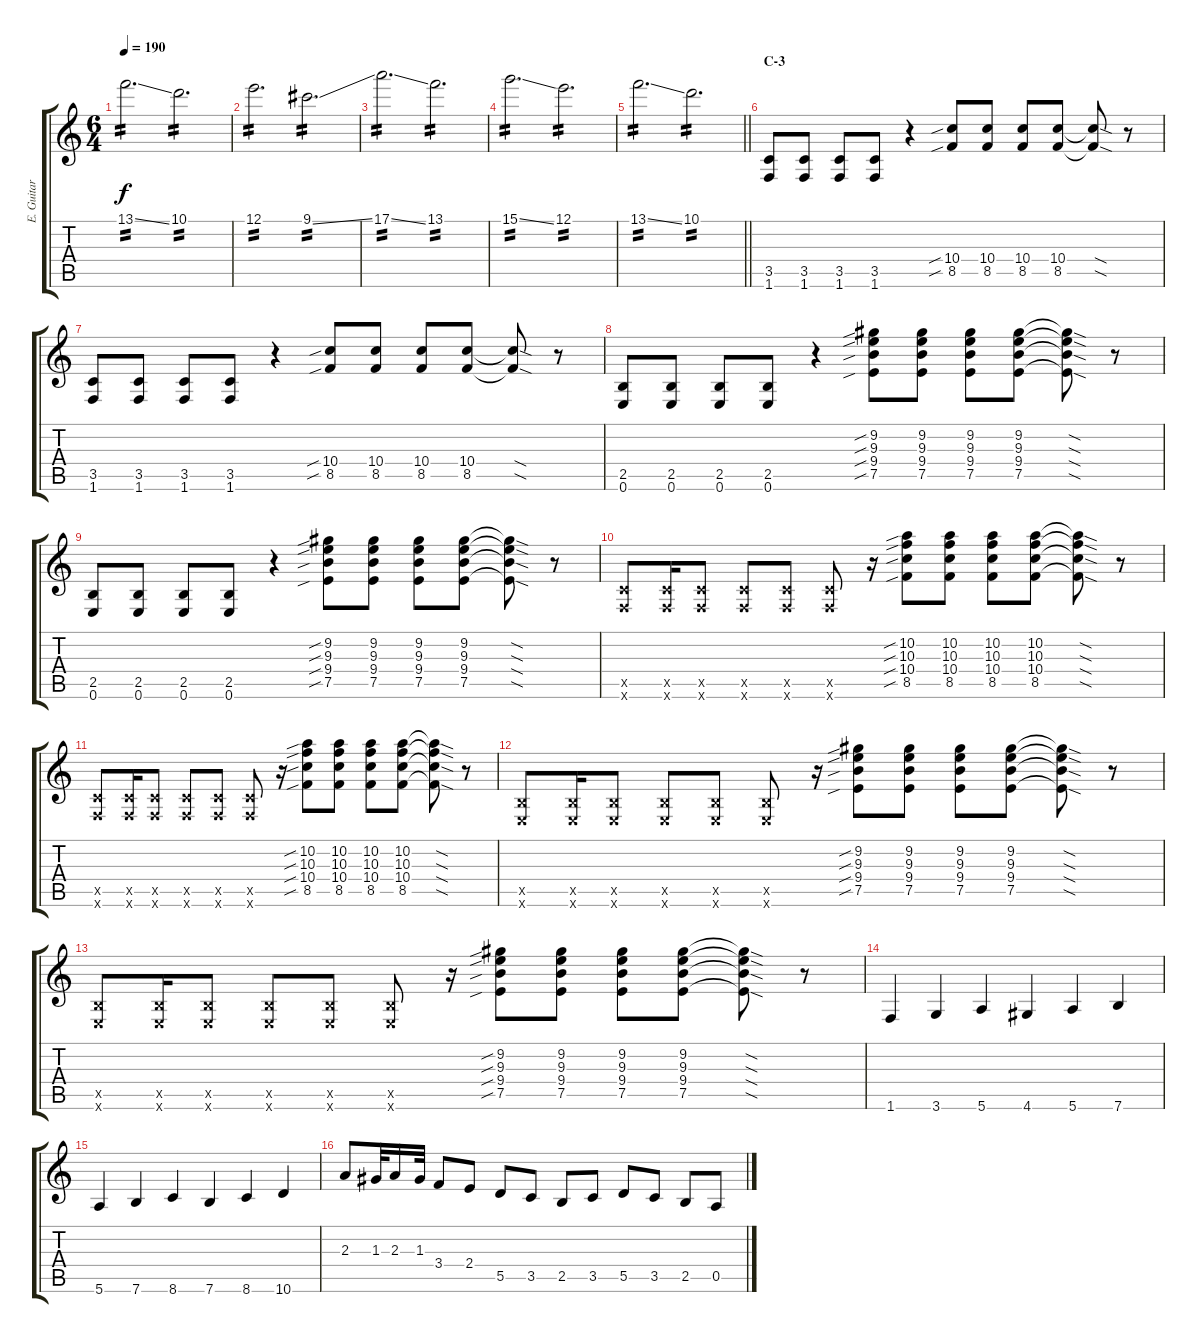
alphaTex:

\track ("E. Guitar III" "E. Guitar ") {instrument overdrivenguitar}
\staff {score tabs}
\tuning (E4 B3 G3 D3 A2 E2) {hide}
\ts (6 4)
\tempo 190
\clef g2
\ks c
13.1{ss}.2{d tp 2 dy f} 10.1.2{d tp 2} |
12.1.2{d tp 2} 9.1{ss}.2{d tp 2} |
17.1{ss}.2{d tp 2} 13.1.2{d tp 2} |
15.1{ss}.2{d tp 2} 12.1.2{d tp 2} |
\barLineRight lightlight
13.1{ss}.2{d tp 2} 10.1.2{d tp 2} |
\section ("" "C-3")
(3.5 1.6).8 (3.5 1.6).8 (3.5 1.6).8 (3.5 1.6).8 r.4 (10.4{sib} 8.5{sib}).8 (10.4 8.5).8 (10.4 8.5).8 (10.4 8.5).8 (10.4{sod t} 8.5{sod t}).8 r.8 |
(3.5 1.6).8 (3.5 1.6).8 (3.5 1.6).8 (3.5 1.6).8 r.4 (10.4{sib} 8.5{sib}).8 (10.4 8.5).8 (10.4 8.5).8 (10.4 8.5).8 (10.4{sod t} 8.5{sod t}).8 r.8 |
(2.5 0.6).8 (2.5 0.6).8 (2.5 0.6).8 (2.5 0.6).8 r.4 (9.2{sib} 9.3{sib} 9.4{sib} 7.5{sib}).8 (9.2 9.3 9.4 7.5).8 (9.2 9.3 9.4 7.5).8 (9.2 9.3 9.4 7.5).8 (9.2{sod t} 9.3{sod t} 9.4{sod t} 7.5{sod t}).8 r.8 |
(2.5 0.6).8 (2.5 0.6).8 (2.5 0.6).8 (2.5 0.6).8 r.4 (9.2{sib} 9.3{sib} 9.4{sib} 7.5{sib}).8 (9.2 9.3 9.4 7.5).8 (9.2 9.3 9.4 7.5).8 (9.2 9.3 9.4 7.5).8 (9.2{sod t} 9.3{sod t} 9.4{sod t} 7.5{sod t}).8 r.8 |
(3.5{x} 1.6{x}).8 (3.5{x} 1.6{x}).16 (3.5{x} 1.6{x}).8 (3.5{x} 1.6{x}).8 (3.5{x} 1.6{x}).8 (3.5{x} 1.6{x}).8 r.16 (10.2{sib} 10.3{sib} 10.4{sib} 8.5{sib}).8 (10.2 10.3 10.4 8.5).8 (10.2 10.3 10.4 8.5).8 (10.2 10.3 10.4 8.5).8 (10.2{sod t} 10.3{sod t} 10.4{sod t} 8.5{sod t}).8 r.8 |
(3.5{x} 1.6{x}).8 (3.5{x} 1.6{x}).16 (3.5{x} 1.6{x}).8 (3.5{x} 1.6{x}).8 (3.5{x} 1.6{x}).8 (3.5{x} 1.6{x}).8 r.16 (10.2{sib} 10.3{sib} 10.4{sib} 8.5{sib}).8 (10.2 10.3 10.4 8.5).8 (10.2 10.3 10.4 8.5).8 (10.2 10.3 10.4 8.5).8 (10.2{sod t} 10.3{sod t} 10.4{sod t} 8.5{sod t}).8 r.8 |
(2.5{x} 0.6{x}).8 (2.5{x} 0.6{x}).16 (2.5{x} 0.6{x}).8 (2.5{x} 0.6{x}).8 (2.5{x} 0.6{x}).8 (2.5{x} 0.6{x}).8 r.16 (9.2{sib} 9.3{sib} 9.4{sib} 7.5{sib}).8 (9.2 9.3 9.4 7.5).8 (9.2 9.3 9.4 7.5).8 (9.2 9.3 9.4 7.5).8 (9.2{sod t} 9.3{sod t} 9.4{sod t} 7.5{sod t}).8 r.8 |
(2.5{x} 0.6{x}).8 (2.5{x} 0.6{x}).16 (2.5{x} 0.6{x}).8 (2.5{x} 0.6{x}).8 (2.5{x} 0.6{x}).8 (2.5{x} 0.6{x}).8 r.16 (9.2{sib} 9.3{sib} 9.4{sib} 7.5{sib}).8 (9.2 9.3 9.4 7.5).8 (9.2 9.3 9.4 7.5).8 (9.2 9.3 9.4 7.5).8 (9.2{sod t} 9.3{sod t} 9.4{sod t} 7.5{sod t}).8 r.8 |
1.6.4 3.6.4 5.6.4 4.6.4 5.6.4 7.6.4 |
5.6.4 7.6.4 8.6.4 7.6.4 8.6.4 10.6.4 |
2.3.8 1.3.32 2.3.16 1.3.32 3.4.8 2.4.8 5.5.8 3.5.8 2.5.8 3.5.8 5.5.8 3.5.8 2.5.8 0.5.8
